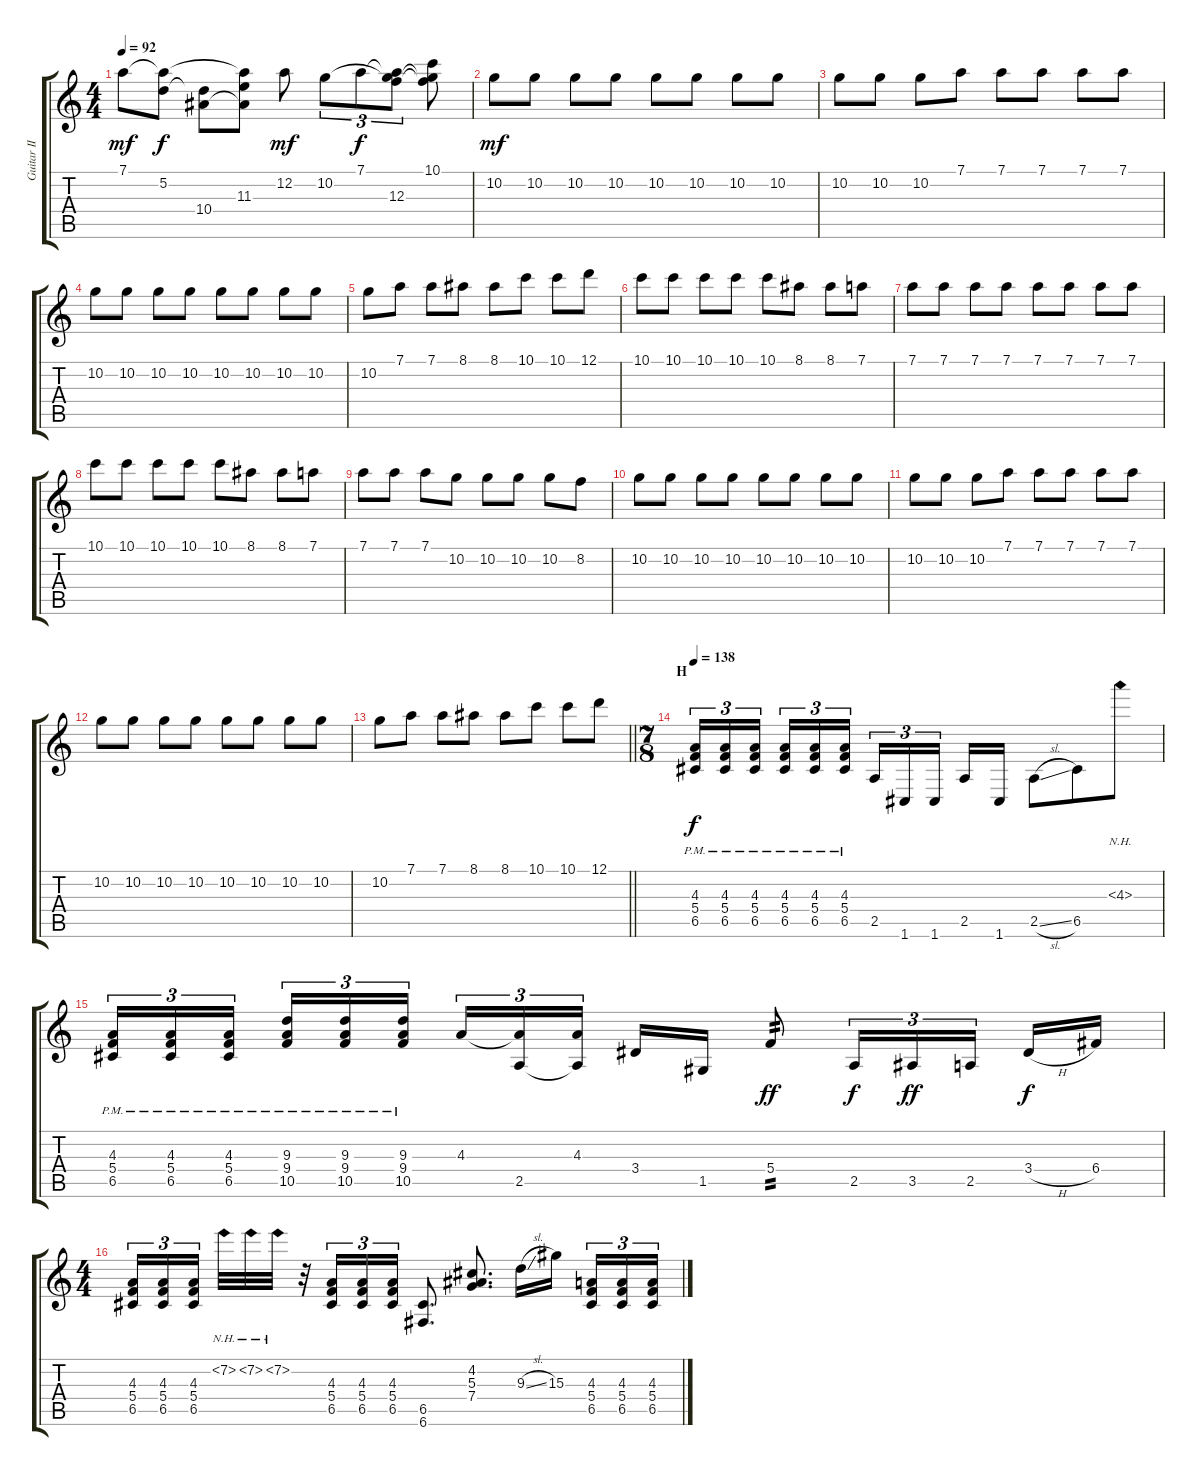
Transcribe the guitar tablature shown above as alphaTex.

\track ("Guitar II" "Guitar II") {instrument overdrivenguitar}
\staff {score tabs}
\tuning (D4 A3 F3 C3 G2 C2) {hide}
\ts (4 4)
\tempo 92
\clef g2
\ks c
7.1.8{dy mf} (7.1{t} 5.2).8{dy f} (5.2{t} 10.4).8 (7.1{t} 11.3 10.4{t}).8 12.2.8{dy mf} 10.2.8{tu (3 2)} 7.1.8{tu (3 2) dy f} (7.1{t} 10.2{t} 12.3).8{tu (3 2)} (10.1 10.2{t} 12.3{t}).8 |
10.2.8{dy mf} 10.2.8 10.2.8 10.2.8 10.2.8 10.2.8 10.2.8 10.2.8 |
10.2.8 10.2.8 10.2.8 7.1.8 7.1.8 7.1.8 7.1.8 7.1.8 |
10.2.8 10.2.8 10.2.8 10.2.8 10.2.8 10.2.8 10.2.8 10.2.8 |
10.2.8 7.1.8 7.1.8 8.1.8 8.1.8 10.1.8 10.1.8 12.1.8 |
10.1.8 10.1.8 10.1.8 10.1.8 10.1.8 8.1.8 8.1.8 7.1.8 |
7.1.8 7.1.8 7.1.8 7.1.8 7.1.8 7.1.8 7.1.8 7.1.8 |
10.1.8 10.1.8 10.1.8 10.1.8 10.1.8 8.1.8 8.1.8 7.1.8 |
7.1.8 7.1.8 7.1.8 10.2.8 10.2.8 10.2.8 10.2.8 8.2.8 |
10.2.8 10.2.8 10.2.8 10.2.8 10.2.8 10.2.8 10.2.8 10.2.8 |
10.2.8 10.2.8 10.2.8 7.1.8 7.1.8 7.1.8 7.1.8 7.1.8 |
10.2.8 10.2.8 10.2.8 10.2.8 10.2.8 10.2.8 10.2.8 10.2.8 |
\barLineRight lightlight
10.2.8 7.1.8 7.1.8 8.1.8 8.1.8 10.1.8 10.1.8 12.1.8 |
\ts (7 8)
\section ("" "H")
\tempo 138
(4.3{pm} 5.4{pm} 6.5{pm}).16{tu (3 2) dy f instrument distortionguitar} (4.3{pm} 5.4{pm} 6.5{pm}).16{tu (3 2)} (4.3{pm} 5.4{pm} 6.5{pm}).16{tu (3 2)} (4.3{pm} 5.4{pm} 6.5{pm}).16{tu (3 2)} (4.3{pm} 5.4{pm} 6.5{pm}).16{tu (3 2)} (4.3{pm} 5.4{pm} 6.5{pm}).16{tu (3 2)} 2.5.16{tu (3 2)} 1.6.16{tu (3 2)} 1.6.16{tu (3 2)} 2.5.16 1.6.16 2.5{sl}.8 6.5.8 4.3{nh}.8 |
(4.3{pm} 5.4{pm} 6.5{pm}).16{tu (3 2)} (4.3{pm} 5.4{pm} 6.5{pm}).16{tu (3 2)} (4.3{pm} 5.4{pm} 6.5{pm}).16{tu (3 2)} (9.3{pm} 9.4{pm} 10.5{pm}).16{tu (3 2)} (9.3{pm} 9.4{pm} 10.5{pm}).16{tu (3 2)} (9.3{pm} 9.4{pm} 10.5{pm}).16{tu (3 2)} 4.3.16{tu (3 2)} (4.3{t} 2.5).16{tu (3 2)} (4.3 2.5{t}).16{tu (3 2)} 3.4.16 1.5.16 5.4.8{tp 2 dy ff} 2.5.16{tu (3 2) dy f} 3.5.16{tu (3 2) dy ff} 2.5.16{tu (3 2)} 3.4{h}.16{dy f} 6.4.16 |
\ts (4 4)
(4.3 5.4 6.5).16{tu (3 2)} (4.3 5.4 6.5).16{tu (3 2)} (4.3 5.4 6.5).16{tu (3 2) beam splitsecondary} 7.2{nh}.32 7.2{nh}.32 7.2{nh}.32 r.32 (4.3 5.4 6.5).16{tu (3 2)} (4.3 5.4 6.5).16{tu (3 2)} (4.3 5.4 6.5).16{tu (3 2)} (6.5 6.6).8{d} (4.2 5.3 7.4).8{d} 9.3{sl}.16 15.3.16{beam splitsecondary} (4.3 5.4 6.5).16{tu (3 2)} (4.3 5.4 6.5).16{tu (3 2)} (4.3 5.4 6.5).16{tu (3 2)}
